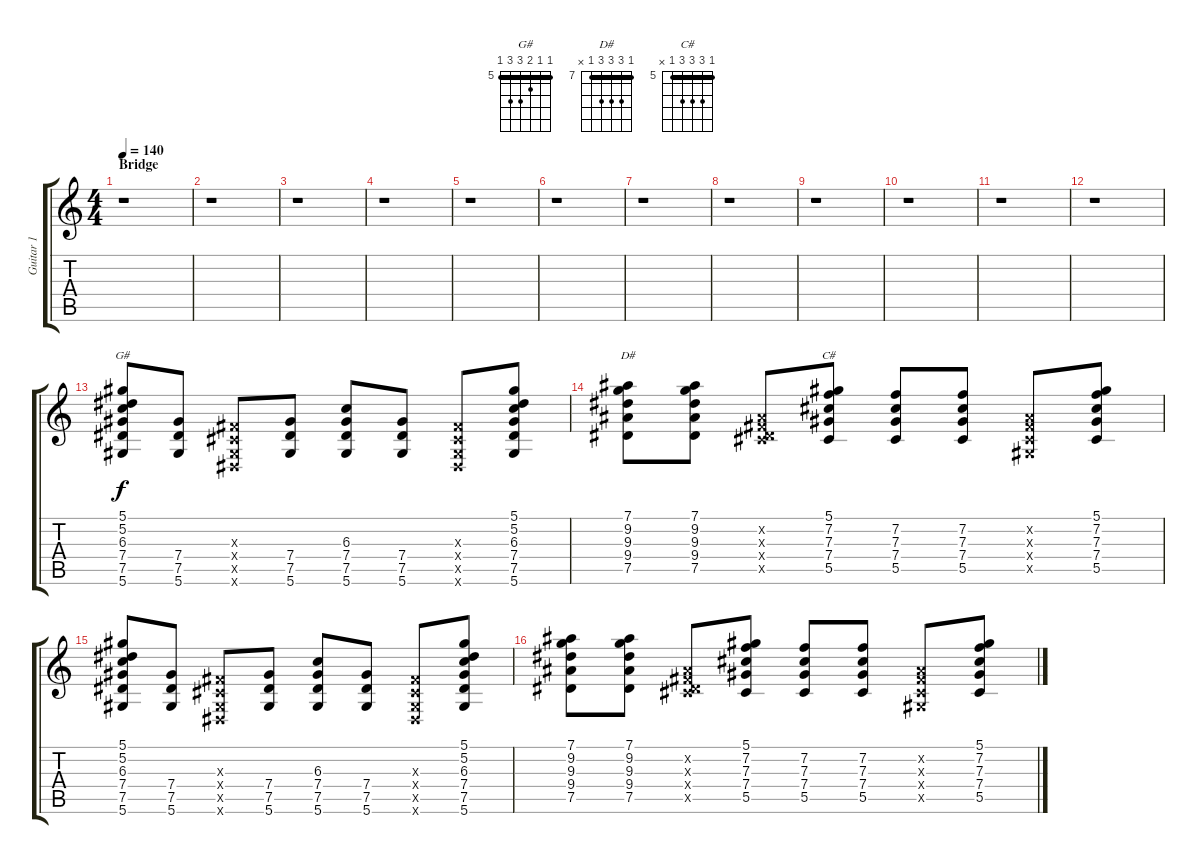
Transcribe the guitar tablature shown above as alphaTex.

\track ("Guitar 1" "Guitar 1") {instrument acousticguitarnylon}
\staff {score tabs}
\tuning (Eb4 Bb3 Gb3 Db3 Ab2 Eb2) {hide}
\chord ("G#" 5 5 6 7 7 5) {firstfret 5 barre 5}
\chord ("D#" 7 9 9 9 7 x) {firstfret 7 barre 7}
\chord ("C#" 5 7 7 7 5 x) {firstfret 5 barre 5}
\ts (4 4)
\section ("" "Bridge")
\tempo 140
\clef g2
\ks c
r.1{dy f} |
r.1 |
r.1 |
r.1 |
r.1 |
r.1 |
r.1 |
r.1 |
r.1 |
r.1 |
r.1 |
r.1 |
(5.1 5.2 6.3 7.4 7.5 5.6).8{ch "G#"} (7.4 7.5 5.6).8 (0.3{x} 0.4{x} 0.5{x} 0.6{x}).8 (7.4 7.5 5.6).8 (6.3 7.4 7.5 5.6).8 (7.4 7.5 5.6).8 (0.3{x} 0.4{x} 0.5{x} 0.6{x}).8 (5.1 5.2 6.3 7.4 7.5 5.6).8 |
(7.1 9.2 9.3 9.4 7.5).8{ch "D#"} (7.1 9.2 9.3 9.4 7.5).8 (0.2{x} 0.3{x} 0.4{x} 7.5{x}).8 (5.1 7.2 7.3 7.4 5.5).8{ch "C#"} (7.2 7.3 7.4 5.5).8 (7.2 7.3 7.4 5.5).8 (0.2{x} 0.3{x} 0.4{x} 0.5{x}).8 (5.1 7.2 7.3 7.4 5.5).8 |
(5.1 5.2 6.3 7.4 7.5 5.6).8 (7.4 7.5 5.6).8 (0.3{x} 0.4{x} 0.5{x} 0.6{x}).8 (7.4 7.5 5.6).8 (6.3 7.4 7.5 5.6).8 (7.4 7.5 5.6).8 (0.3{x} 0.4{x} 0.5{x} 0.6{x}).8 (5.1 5.2 6.3 7.4 7.5 5.6).8 |
(7.1 9.2 9.3 9.4 7.5).8 (7.1 9.2 9.3 9.4 7.5).8 (0.2{x} 0.3{x} 0.4{x} 7.5{x}).8 (5.1 7.2 7.3 7.4 5.5).8 (7.2 7.3 7.4 5.5).8 (7.2 7.3 7.4 5.5).8 (0.2{x} 0.3{x} 0.4{x} 0.5{x}).8 (5.1 7.2 7.3 7.4 5.5).8
